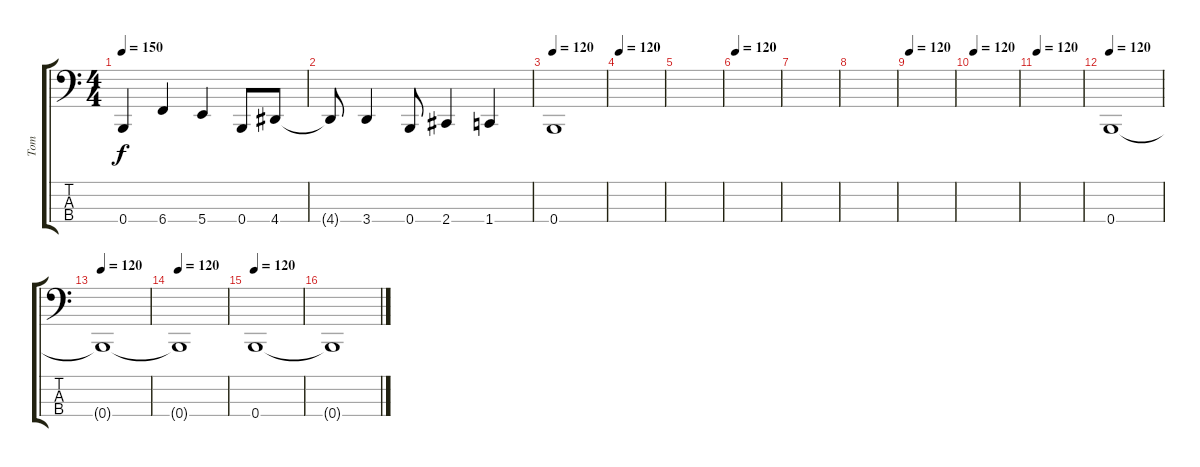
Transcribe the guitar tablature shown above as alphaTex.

\track ("Tom" "Tom") {instrument electricbasspick}
\staff {score tabs}
\tuning (D2 A1 E1 B0) {hide}
\ts (4 4)
\tempo 150
\clef f4
\ks c
0.4.4{dy f} 6.4.4 5.4.4 0.4.8 4.4.8 |
4.4{t}.8 3.4.4 0.4.8 2.4.4 1.4.4 |
\tempo 120
0.4.1 |
\tempo 120
|
|
\tempo 120
|
|
|
\tempo 120
|
\tempo 120
|
\tempo 120
|
\tempo 120
0.4.1 |
\tempo 120
0.4{t}.1 |
\tempo 120
0.4{t}.1 |
\tempo 120
0.4.1 |
0.4{t}.1
